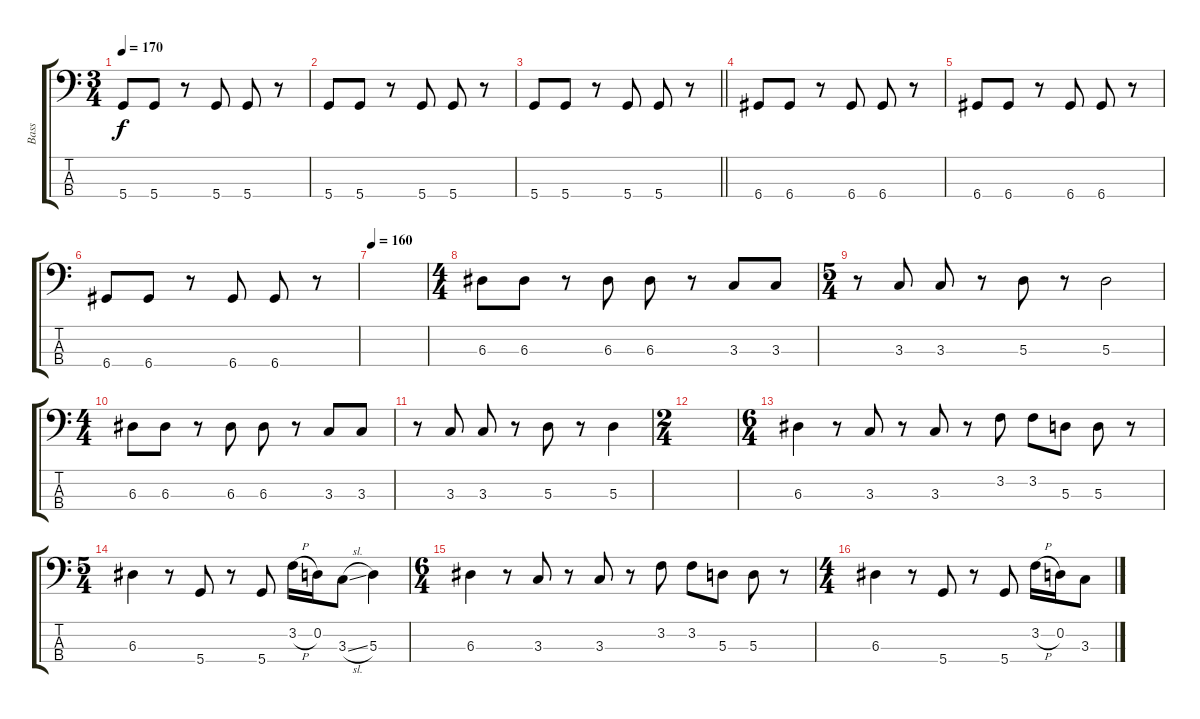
\track ("Bass" "Bass") {instrument electricbassfinger}
\staff {score tabs}
\tuning (G2 D2 A1 D1) {hide}
\ts (3 4)
\tempo 170
\clef f4
\ks c
5.4.8{dy f} 5.4.8 r.8 5.4.8 5.4.8 r.8 |
5.4.8 5.4.8 r.8 5.4.8 5.4.8 r.8 |
\barLineRight lightlight
5.4.8 5.4.8 r.8 5.4.8 5.4.8 r.8 |
6.4.8 6.4.8 r.8 6.4.8 6.4.8 r.8 |
6.4.8 6.4.8 r.8 6.4.8 6.4.8 r.8 |
6.4.8 6.4.8 r.8 6.4.8 6.4.8 r.8 |
\tempo 160
|
\ts (4 4)
6.3.8 6.3.8 r.8 6.3.8 6.3.8 r.8 3.3.8 3.3.8 |
\ts (5 4)
r.8 3.3.8 3.3.8 r.8 5.3.8 r.8 5.3.2 |
\ts (4 4)
6.3.8 6.3.8 r.8 6.3.8 6.3.8 r.8 3.3.8 3.3.8 |
r.8 3.3.8 3.3.8 r.8 5.3.8 r.8 5.3.4 |
\ts (2 4)
|
\ts (6 4)
6.3.4 r.8 3.3.8 r.8 3.3.8 r.8 3.2.8 3.2.8 5.3.8 5.3.8 r.8 |
\ts (5 4)
6.3.4 r.8 5.4.8 r.8 5.4.8 3.2{h}.16 0.2.16 3.3{sl}.8 5.3.4 |
\ts (6 4)
6.3.4 r.8 3.3.8 r.8 3.3.8 r.8 3.2.8 3.2.8 5.3.8 5.3.8 r.8 |
\ts (4 4)
6.3.4 r.8 5.4.8 r.8 5.4.8 3.2{h}.16 0.2.16 3.3{sl}.8
